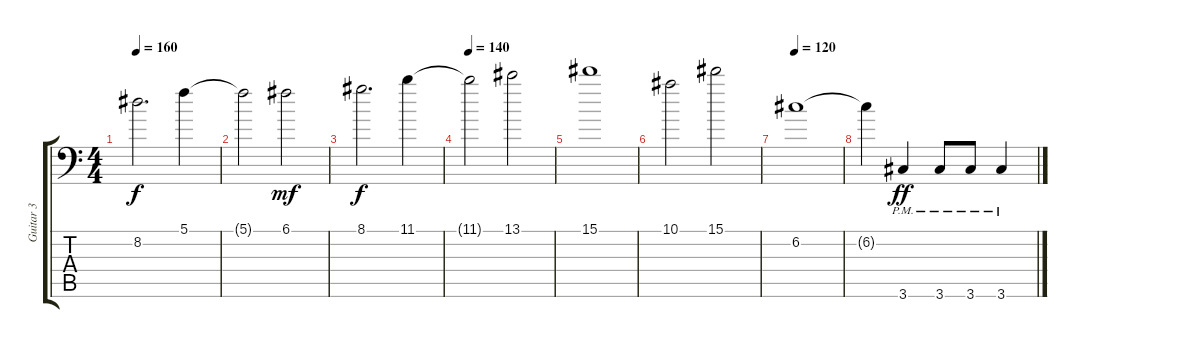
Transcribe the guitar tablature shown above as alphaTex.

\track ("Guitar 3" "Guitar 3") {instrument distortionguitar}
\staff {score tabs}
\tuning (C4 G3 Eb3 Bb2 F2 Bb1) {hide}
\ts (4 4)
\tempo 160
\clef f4
\ks c
8.2.2{d dy f} 5.1.4 |
5.1{t}.2 6.1.2{dy mf} |
8.1.2{d dy f} 11.1.4 |
\tempo 140
11.1{t}.2 13.1.2 |
15.1.1 |
10.1.2 15.1.2 |
\tempo 120
6.2.1 |
6.2{t}.4 3.6{pm}.4{dy ff} 3.6{pm}.8 3.6{pm}.8 3.6{pm}.4
